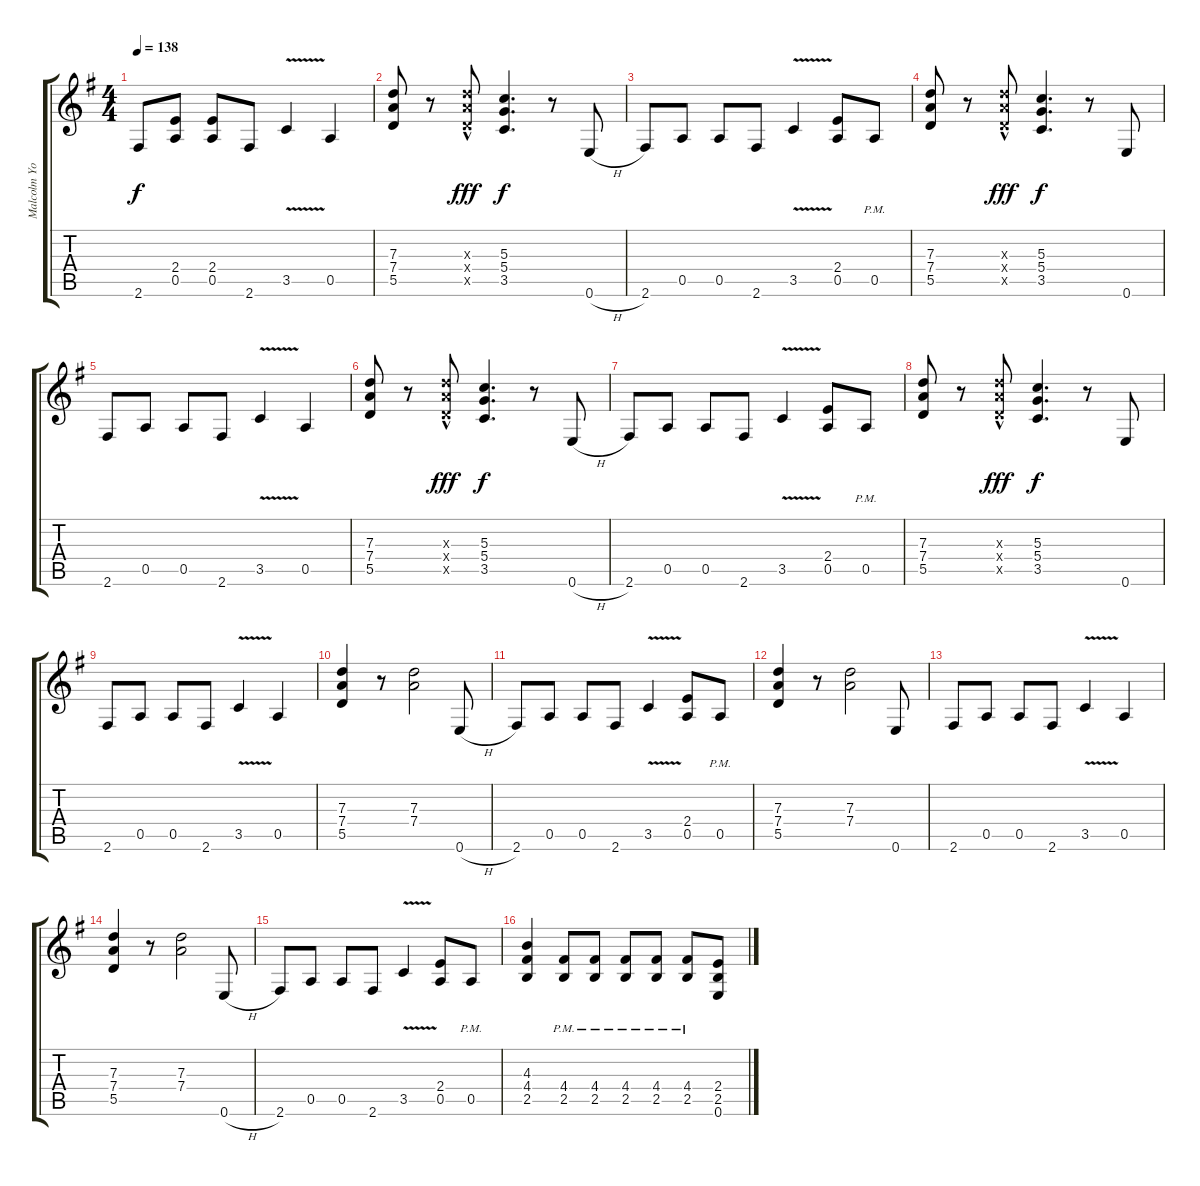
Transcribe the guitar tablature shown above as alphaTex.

\track ("Malcolm Young" "Malcolm Yo") {instrument distortionguitar}
\staff {score tabs}
\tuning (E4 B3 G3 D3 A2 E2) {hide}
\ts (4 4)
\tempo 138
\clef g2
\ks g
2.6.8{dy f} (2.4 0.5).8 (2.4 0.5).8 2.6.8 3.5{v}.4 0.5.4 |
(7.3 7.4 5.5).8 r.8 (7.3{hac x} 7.4{hac x} 5.5{hac x}).8{dy fff} (5.3 5.4 3.5).4{d dy f} r.8 0.6{h}.8 |
2.6.8 0.5.8 0.5.8 2.6.8 3.5{v}.4 (2.4 0.5).8 0.5{pm}.8 |
(7.3 7.4 5.5).8 r.8 (7.3{hac x} 7.4{hac x} 5.5{hac x}).8{dy fff} (5.3 5.4 3.5).4{d dy f} r.8 0.6.8 |
2.6.8 0.5.8 0.5.8 2.6.8 3.5{v}.4 0.5.4 |
(7.3 7.4 5.5).8 r.8 (7.3{hac x} 7.4{hac x} 5.5{hac x}).8{dy fff} (5.3 5.4 3.5).4{d dy f} r.8 0.6{h}.8 |
2.6.8 0.5.8 0.5.8 2.6.8 3.5{v}.4 (2.4 0.5).8 0.5{pm}.8 |
(7.3 7.4 5.5).8 r.8 (7.3{hac x} 7.4{hac x} 5.5{hac x}).8{dy fff} (5.3 5.4 3.5).4{d dy f} r.8 0.6.8 |
2.6.8 0.5.8 0.5.8 2.6.8 3.5{v}.4 0.5.4 |
(7.3 7.4 5.5).4 r.8 (7.3 7.4).2 0.6{h}.8 |
2.6.8 0.5.8 0.5.8 2.6.8 3.5{v}.4 (2.4 0.5).8 0.5{pm}.8 |
(7.3 7.4 5.5).4 r.8 (7.3 7.4).2 0.6.8 |
2.6.8 0.5.8 0.5.8 2.6.8 3.5{v}.4 0.5.4 |
(7.3 7.4 5.5).4 r.8 (7.3 7.4).2 0.6{h}.8 |
2.6.8 0.5.8 0.5.8 2.6.8 3.5{v}.4 (2.4 0.5).8 0.5{pm}.8 |
(4.3 4.4 2.5).4 (4.4{pm} 2.5{pm}).8 (4.4{pm} 2.5{pm}).8 (4.4{pm} 2.5{pm}).8 (4.4{pm} 2.5{pm}).8 (4.4{pm} 2.5{pm}).8 (2.4 2.5 0.6).8
